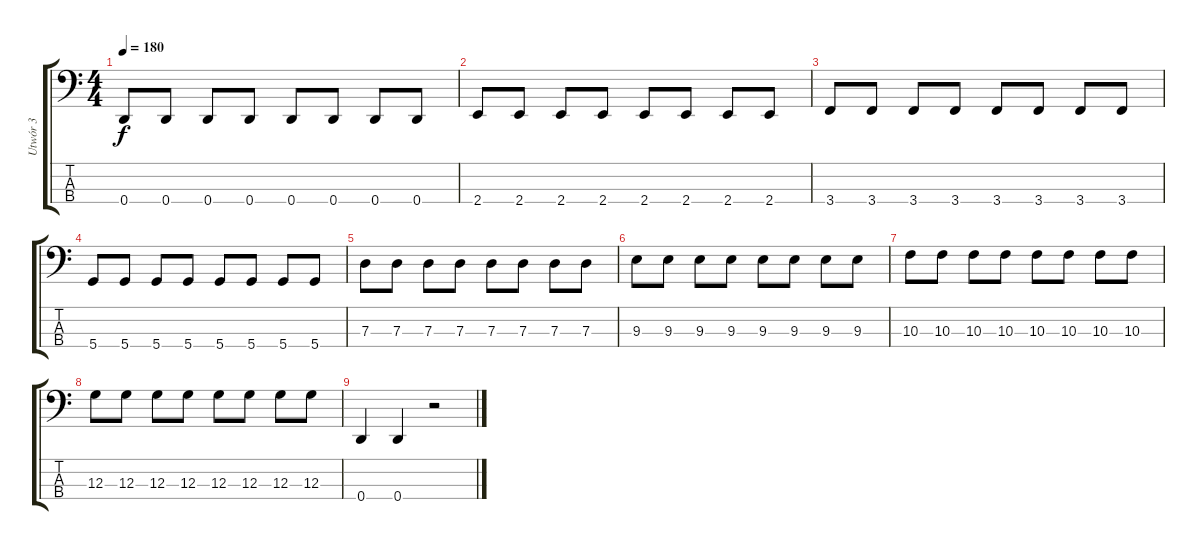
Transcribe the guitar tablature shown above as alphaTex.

\track ("Utwór 3" "Utwór 3") {instrument electricbassfinger}
\staff {score tabs}
\tuning (F2 C2 G1 D1) {hide}
\ts (4 4)
\tempo 180
\clef f4
\ks c
0.4.8{dy f} 0.4.8 0.4.8 0.4.8 0.4.8 0.4.8 0.4.8 0.4.8 |
2.4.8 2.4.8 2.4.8 2.4.8 2.4.8 2.4.8 2.4.8 2.4.8 |
3.4.8 3.4.8 3.4.8 3.4.8 3.4.8 3.4.8 3.4.8 3.4.8 |
5.4.8 5.4.8 5.4.8 5.4.8 5.4.8 5.4.8 5.4.8 5.4.8 |
7.3.8 7.3.8 7.3.8 7.3.8 7.3.8 7.3.8 7.3.8 7.3.8 |
9.3.8 9.3.8 9.3.8 9.3.8 9.3.8 9.3.8 9.3.8 9.3.8 |
10.3.8 10.3.8 10.3.8 10.3.8 10.3.8 10.3.8 10.3.8 10.3.8 |
12.3.8 12.3.8 12.3.8 12.3.8 12.3.8 12.3.8 12.3.8 12.3.8 |
0.4.4 0.4.4 r.2
